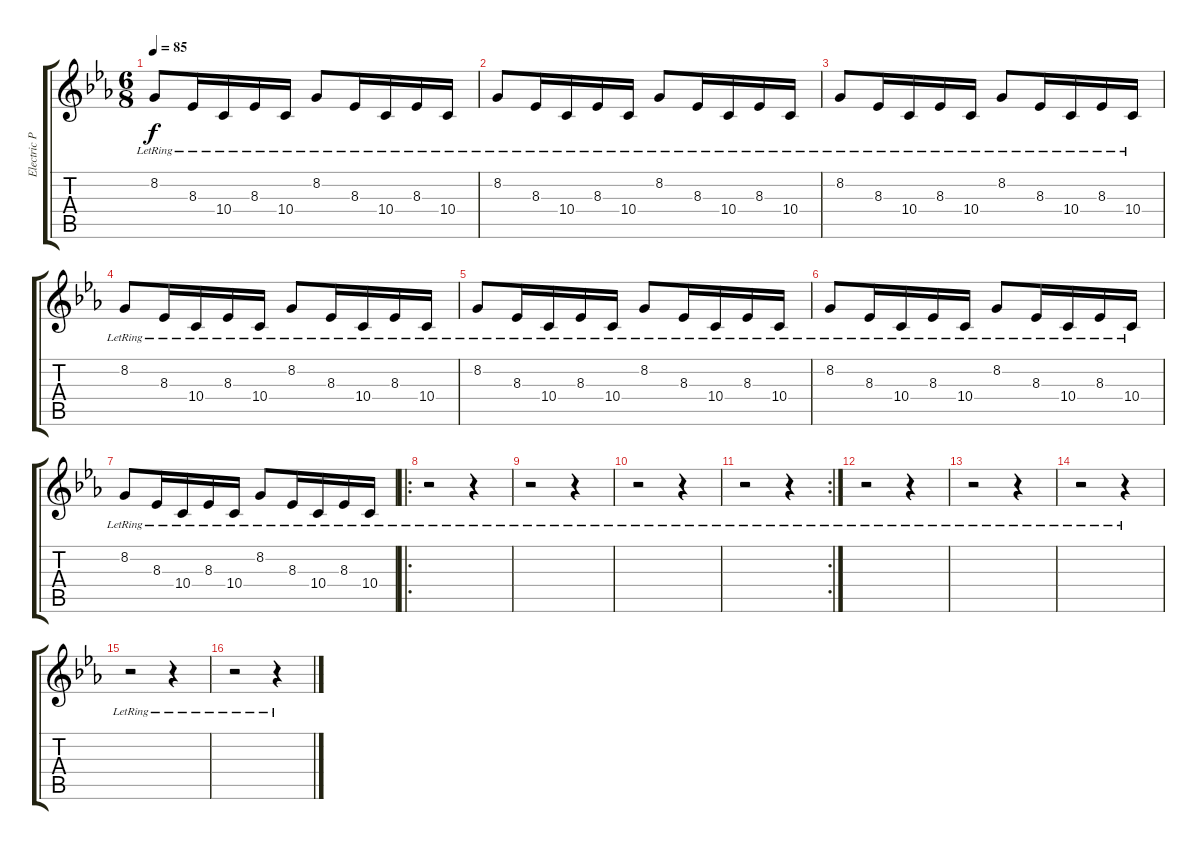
\track ("Electric Piano" "Electric P") {instrument vibraphone}
\staff {score tabs}
\tuning (E4 B3 G3 D3 A2 E2) {hide}
\ts (6 8)
\tempo 85
\clef g2
\ks eb
8.2{lr}.8{dy f} 8.3{lr}.16 10.4{lr}.16 8.3{lr}.16 10.4{lr}.16 8.2{lr}.8 8.3{lr}.16 10.4{lr}.16 8.3{lr}.16 10.4{lr}.16 |
8.2{lr}.8 8.3{lr}.16 10.4{lr}.16 8.3{lr}.16 10.4{lr}.16 8.2{lr}.8 8.3{lr}.16 10.4{lr}.16 8.3{lr}.16 10.4{lr}.16 |
8.2{lr}.8 8.3{lr}.16 10.4{lr}.16 8.3{lr}.16 10.4{lr}.16 8.2{lr}.8 8.3{lr}.16 10.4{lr}.16 8.3{lr}.16 10.4{lr}.16 |
8.2{lr}.8 8.3{lr}.16 10.4{lr}.16 8.3{lr}.16 10.4{lr}.16 8.2{lr}.8 8.3{lr}.16 10.4{lr}.16 8.3{lr}.16 10.4{lr}.16 |
8.2{lr}.8 8.3{lr}.16 10.4{lr}.16 8.3{lr}.16 10.4{lr}.16 8.2{lr}.8 8.3{lr}.16 10.4{lr}.16 8.3{lr}.16 10.4{lr}.16 |
8.2{lr}.8 8.3{lr}.16 10.4{lr}.16 8.3{lr}.16 10.4{lr}.16 8.2{lr}.8 8.3{lr}.16 10.4{lr}.16 8.3{lr}.16 10.4{lr}.16 |
8.2{lr}.8 8.3{lr}.16 10.4{lr}.16 8.3{lr}.16 10.4{lr}.16 8.2{lr}.8 8.3{lr}.16 10.4{lr}.16 8.3{lr}.16 10.4{lr}.16 |
\ro
r.2 r.4 |
r.2 r.4 |
r.2 r.4 |
\rc 2
r.2 r.4 |
r.2 r.4 |
r.2 r.4 |
r.2 r.4 |
r.2 r.4 |
r.2 r.4
